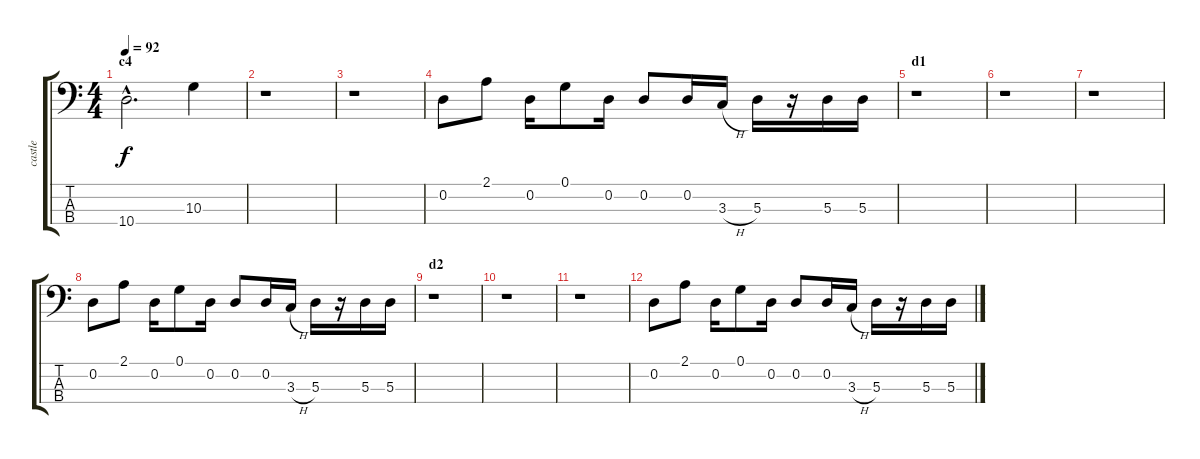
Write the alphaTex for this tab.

\track ("castle" "castle") {instrument acousticbass}
\staff {score tabs}
\tuning (G2 D2 A1 E1) {hide}
\ts (4 4)
\section ("" "c4")
\tempo 92
\clef f4
\ks c
10.4{hac}.2{d dy f} 10.3.4 |
r.1 |
r.1 |
0.2.8 2.1.8 0.2.16 0.1.8 0.2.16 0.2.8 0.2.16 3.3{h}.16 5.3.16 r.16 5.3.16 5.3.16 |
\section ("" "d1")
r.1 |
r.1 |
r.1 |
0.2.8 2.1.8 0.2.16 0.1.8 0.2.16 0.2.8 0.2.16 3.3{h}.16 5.3.16 r.16 5.3.16 5.3.16 |
\section ("" "d2")
r.1 |
r.1 |
r.1 |
0.2.8 2.1.8 0.2.16 0.1.8 0.2.16 0.2.8 0.2.16 3.3{h}.16 5.3.16 r.16 5.3.16 5.3.16
